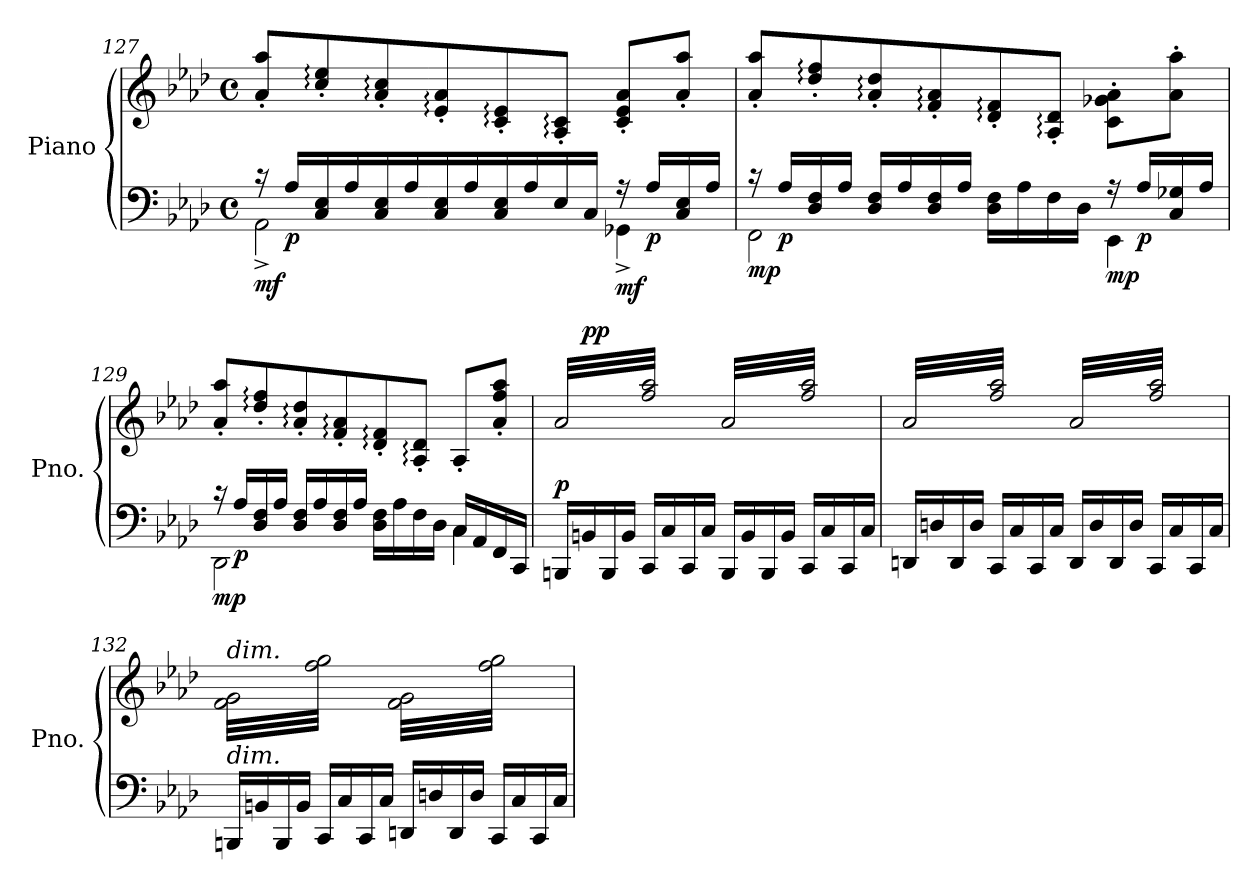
**kern	**kern	**dynam
*part1	*part1	*part1
*staff2	*staff1	*staff1/2
*I"Piano	*	*
*I'Pno.	*	*
*clefF4	*clefG2	*
*k[b-e-a-d-]	*k[b-e-a-d-]	*
*M4/4	*M4/4	*
*met(c)	*met(c)	*
=127	=127	=127
*^	*	*
!	!	!	!LO:DY:b=2
16r	2AA-^\	8a-/' 8aa-/'L	mf
!	!	!	!LO:DY:b=2
16A-/LL	.	.	p
16C/ 16E-/	.	8cc/:' 8ee-/:'	.
16A-/	.	.	.
16C/ 16E-/	.	8a-/:' 8cc/:'	.
16A-/	.	.	.
16C/ 16E-/	.	8e-/:' 8a-/:'	.
16A-/	.	.	.
16C/ 16E-/	4rBByy	8c/:' 8e-/:'	.
16A-/	.	.	.
16E-/	.	8A-/:' 8c/:'J	.
16C/JJ	.	.	.
!	!	!	!LO:DY:b=2
16r	4GG-X^\	8c/' 8e-/' 8a-/'L	mf
!	!	!	!LO:DY:b=2
16A-/LL	.	.	p
16C/ 16E-/	.	8a-/' 8aa-/'J	.
16A-/JJ	.	.	.
!!LO:LB:g=z
=128	=128	=128	=128
!	!	!	!LO:DY:b=2
16r	2FF\	8a-/' 8aa-/'L	mp
!	!	!	!LO:DY:b=2
16A-/LL	.	.	p
16D-/ 16F/	.	8dd-/:' 8ff/:'	.
16A-/JJ	.	.	.
16D-/ 16F/LL	.	8a-/:' 8dd-/:'	.
16A-/	.	.	.
16D-/ 16F/	.	8f/:' 8a-/:'	.
16A-/JJ	.	.	.
16D-\ 16F\LL	4ryy	8d-/:' 8f/:'	.
16A-\	.	.	.
16F\	.	8A-/:' 8d-/:'J	.
16D-\JJ	.	.	.
!	!	!	!LO:DY:b=2
16r	4EE-\	8c\' 8g-X\' 8a-\'L	mp
!	!	!	!LO:DY:b=2
16A-/LL	.	.	p
16C/ 16G-X/	.	8a-\' 8aa-\'J	.
16A-/JJ	.	.	.
=129	=129	=129	=129
!	!	!	!LO:DY:b=2
16r	2DD-\	8a-/' 8aa-/'L	mp
!	!	!	!LO:DY:b=2
16A-/LL	.	.	p
16D-/ 16F/	.	8dd-/:' 8ff/:'	.
16A-/JJ	.	.	.
16D-/ 16F/LL	.	8a-/:' 8dd-/:'	.
16A-/	.	.	.
16D-/ 16F/	.	8f/:' 8a-/:'	.
16A-/JJ	.	.	.
16D-\ 16F\LL	4ryy	8d-/:' 8f/:'	.
16A-\	.	.	.
16F\	.	8A-/:' 8d-/:'J	.
16D-\JJ	.	.	.
16C/LL	4C\	8A-'/L	.
16AA-/	.	.	.
16FF/	.	8a-/' 8ff/' 8aa-/'J	.
16CC/JJ	.	.	.
*v	*v	*	*
=130	=130	=130
!	!	!LO:DY:a=2
*	*^	*
*	*tremolo	*	*
16BBBn!/LL	32a-/LLL	16ryy	p
.	32ff\ 32aa-\	.	.
!	!	!	!LO:DY:a
16BBn!/	32a-/	2...ryy	pp
.	32ff\ 32aa-\	.	.
16BBB!/	32a-/	.	.
.	32ff\ 32aa-\	.	.
16BB!/JJ	32a-/	.	.
.	32ff\ 32aa-\	.	.
16CC!/LL	32a-/	.	.
.	32ff\ 32aa-\	.	.
16C!/	32a-/	.	.
.	32ff\ 32aa-\	.	.
16CC!/	32a-/	.	.
.	32ff\ 32aa-\	.	.
16C!/JJ	32a-/	.	.
.	32ff\ 32aa-\JJJ	.	.
16BBB!/LL	32a-/LLL	.	.
.	32ff\ 32aa-\	.	.
16BB!/	32a-/	.	.
.	32ff\ 32aa-\	.	.
16BBB!/	32a-/	.	.
.	32ff\ 32aa-\	.	.
16BB!/JJ	32a-/	.	.
.	32ff\ 32aa-\	.	.
16CC!/LL	32a-/	.	.
.	32ff\ 32aa-\	.	.
16C!/	32a-/	.	.
.	32ff\ 32aa-\	.	.
16CC!/	32a-/	.	.
.	32ff\ 32aa-\	.	.
16C!/JJ	32a-/	.	.
.	32ff\ 32aa-\JJJ	.	.
*	*v	*v	*
=131	=131	=131
16DDn!/LL	32a-/LLL	.
.	32ff\ 32aa-\	.
16Dn!/	32a-/	.
.	32ff\ 32aa-\	.
16DD!/	32a-/	.
.	32ff\ 32aa-\	.
16D!/JJ	32a-/	.
.	32ff\ 32aa-\	.
16CC!/LL	32a-/	.
.	32ff\ 32aa-\	.
16C!/	32a-/	.
.	32ff\ 32aa-\	.
16CC!/	32a-/	.
.	32ff\ 32aa-\	.
16C!/JJ	32a-/	.
.	32ff\ 32aa-\JJJ	.
16DD!/LL	32a-/LLL	.
.	32ff\ 32aa-\	.
16D!/	32a-/	.
.	32ff\ 32aa-\	.
16DD!/	32a-/	.
.	32ff\ 32aa-\	.
16D!/JJ	32a-/	.
.	32ff\ 32aa-\	.
16CC!/LL	32a-/	.
.	32ff\ 32aa-\	.
16C!/	32a-/	.
.	32ff\ 32aa-\	.
16CC!/	32a-/	.
.	32ff\ 32aa-\	.
16C!/JJ	32a-/	.
.	32ff\ 32aa-\JJJ	.
!!LO:LB:g=z
=132	=132	=132
!	!LO:TX:a:i:t=dim.	!
!LO:TX:a:i:t=dim.	!	!
16BBBn!/LL	32f\ 32g\LLL	.
.	32ff\ 32gg\	.
16BBn!/	32f\ 32g\	.
.	32ff\ 32gg\	.
16BBB!/	32f\ 32g\	.
.	32ff\ 32gg\	.
16BB!/JJ	32f\ 32g\	.
.	32ff\ 32gg\	.
16CC!/LL	32f\ 32g\	.
.	32ff\ 32gg\	.
16C!/	32f\ 32g\	.
.	32ff\ 32gg\	.
16CC!/	32f\ 32g\	.
.	32ff\ 32gg\	.
16C!/JJ	32f\ 32g\	.
.	32ff\ 32gg\JJJ	.
16DDn!/LL	32f\ 32g\LLL	.
.	32ff\ 32gg\	.
16Dn!/	32f\ 32g\	.
.	32ff\ 32gg\	.
16DD!/	32f\ 32g\	.
.	32ff\ 32gg\	.
16D!/JJ	32f\ 32g\	.
.	32ff\ 32gg\	.
16CC!/LL	32f\ 32g\	.
.	32ff\ 32gg\	.
16C!/	32f\ 32g\	.
.	32ff\ 32gg\	.
16CC!/	32f\ 32g\	.
.	32ff\ 32gg\	.
16C!/JJ	32f\ 32g\	.
.	32ff\ 32gg\JJJ	.
*	*Xtremolo	*
.	.	.
.	.	.
.	.	.
.	.	.
.	.	.
.	.	.
.	.	.
.	.	.
=	=	=
*-	*-	*-
